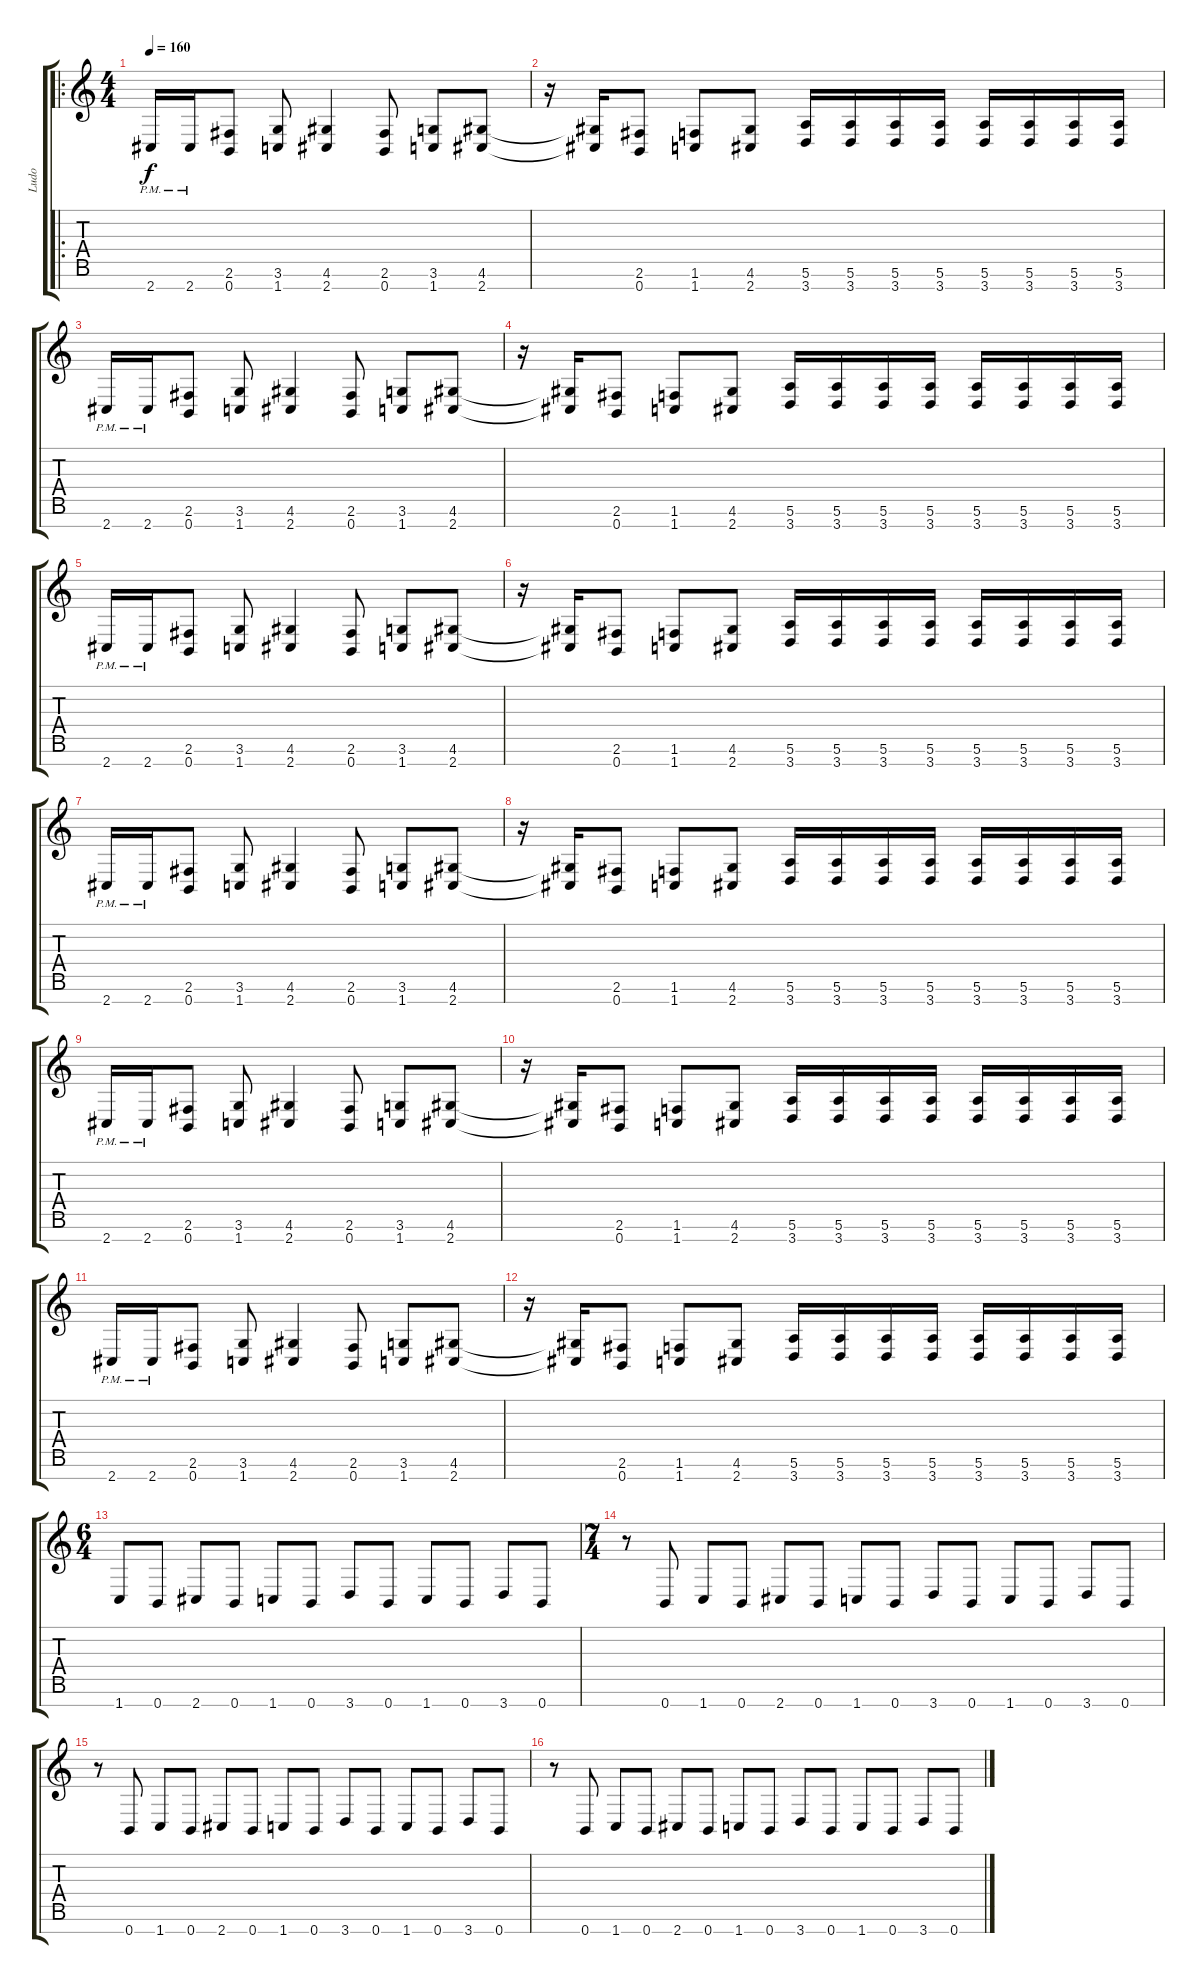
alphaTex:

\track ("Ludo" "Ludo") {instrument distortionguitar}
\staff {score tabs}
\tuning (E4 B3 G3 D3 A2 E2 B1) {hide}
\ro
\ts (4 4)
\tempo 160
\clef g2
\ks c
2.7{pm}.16{dy f} 2.7{pm}.16 (2.6 0.7).8 (3.6 1.7).8 (4.6 2.7).4 (2.6 0.7).8 (3.6 1.7).8 (4.6 2.7).8 |
r.16 (4.6{t} 2.7{t}).16 (2.6 0.7).8 (1.6 1.7).8 (4.6 2.7).8 (5.6 3.7).16 (5.6 3.7).16 (5.6 3.7).16 (5.6 3.7).16 (5.6 3.7).16 (5.6 3.7).16 (5.6 3.7).16 (5.6 3.7).16 |
2.7{pm}.16 2.7{pm}.16 (2.6 0.7).8 (3.6 1.7).8 (4.6 2.7).4 (2.6 0.7).8 (3.6 1.7).8 (4.6 2.7).8 |
r.16 (4.6{t} 2.7{t}).16 (2.6 0.7).8 (1.6 1.7).8 (4.6 2.7).8 (5.6 3.7).16 (5.6 3.7).16 (5.6 3.7).16 (5.6 3.7).16 (5.6 3.7).16 (5.6 3.7).16 (5.6 3.7).16 (5.6 3.7).16 |
2.7{pm}.16 2.7{pm}.16 (2.6 0.7).8 (3.6 1.7).8 (4.6 2.7).4 (2.6 0.7).8 (3.6 1.7).8 (4.6 2.7).8 |
r.16 (4.6{t} 2.7{t}).16 (2.6 0.7).8 (1.6 1.7).8 (4.6 2.7).8 (5.6 3.7).16 (5.6 3.7).16 (5.6 3.7).16 (5.6 3.7).16 (5.6 3.7).16 (5.6 3.7).16 (5.6 3.7).16 (5.6 3.7).16 |
2.7{pm}.16 2.7{pm}.16 (2.6 0.7).8 (3.6 1.7).8 (4.6 2.7).4 (2.6 0.7).8 (3.6 1.7).8 (4.6 2.7).8 |
r.16 (4.6{t} 2.7{t}).16 (2.6 0.7).8 (1.6 1.7).8 (4.6 2.7).8 (5.6 3.7).16 (5.6 3.7).16 (5.6 3.7).16 (5.6 3.7).16 (5.6 3.7).16 (5.6 3.7).16 (5.6 3.7).16 (5.6 3.7).16 |
2.7{pm}.16 2.7{pm}.16 (2.6 0.7).8 (3.6 1.7).8 (4.6 2.7).4 (2.6 0.7).8 (3.6 1.7).8 (4.6 2.7).8 |
r.16 (4.6{t} 2.7{t}).16 (2.6 0.7).8 (1.6 1.7).8 (4.6 2.7).8 (5.6 3.7).16 (5.6 3.7).16 (5.6 3.7).16 (5.6 3.7).16 (5.6 3.7).16 (5.6 3.7).16 (5.6 3.7).16 (5.6 3.7).16 |
2.7{pm}.16 2.7{pm}.16 (2.6 0.7).8 (3.6 1.7).8 (4.6 2.7).4 (2.6 0.7).8 (3.6 1.7).8 (4.6 2.7).8 |
r.16 (4.6{t} 2.7{t}).16 (2.6 0.7).8 (1.6 1.7).8 (4.6 2.7).8 (5.6 3.7).16 (5.6 3.7).16 (5.6 3.7).16 (5.6 3.7).16 (5.6 3.7).16 (5.6 3.7).16 (5.6 3.7).16 (5.6 3.7).16 |
\ts (6 4)
1.7.8 0.7.8 2.7.8 0.7.8 1.7.8 0.7.8 3.7.8 0.7.8 1.7.8 0.7.8 3.7.8 0.7.8 |
\ts (7 4)
r.8 0.7.8 1.7.8 0.7.8 2.7.8 0.7.8 1.7.8 0.7.8 3.7.8 0.7.8 1.7.8 0.7.8 3.7.8 0.7.8 |
r.8 0.7.8 1.7.8 0.7.8 2.7.8 0.7.8 1.7.8 0.7.8 3.7.8 0.7.8 1.7.8 0.7.8 3.7.8 0.7.8 |
r.8 0.7.8 1.7.8 0.7.8 2.7.8 0.7.8 1.7.8 0.7.8 3.7.8 0.7.8 1.7.8 0.7.8 3.7.8 0.7.8
